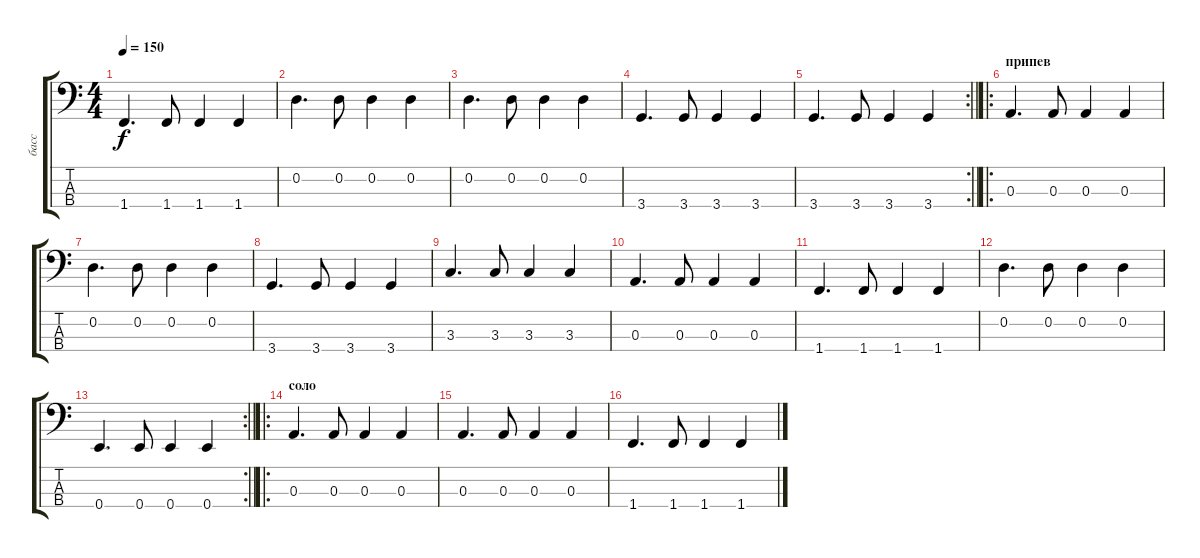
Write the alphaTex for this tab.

\track ("басс" "басс") {instrument electricbasspick}
\staff {score tabs}
\tuning (G2 D2 A1 E1) {hide}
\ts (4 4)
\tempo 150
\clef f4
\ks c
1.4.4{d dy f} 1.4.8 1.4.4 1.4.4 |
0.2.4{d} 0.2.8 0.2.4 0.2.4 |
0.2.4{d} 0.2.8 0.2.4 0.2.4 |
3.4.4{d} 3.4.8 3.4.4 3.4.4 |
\rc 2
\barLineRight lightlight
3.4.4{d} 3.4.8 3.4.4 3.4.4 |
\ro
\section ("" "припев")
0.3.4{d} 0.3.8 0.3.4 0.3.4 |
0.2.4{d} 0.2.8 0.2.4 0.2.4 |
3.4.4{d} 3.4.8 3.4.4 3.4.4 |
3.3.4{d} 3.3.8 3.3.4 3.3.4 |
0.3.4{d} 0.3.8 0.3.4 0.3.4 |
1.4.4{d} 1.4.8 1.4.4 1.4.4 |
0.2.4{d} 0.2.8 0.2.4 0.2.4 |
\rc 2
\barLineRight lightlight
0.4.4{d} 0.4.8 0.4.4 0.4.4 |
\ro
\section ("" "соло")
0.3.4{d} 0.3.8 0.3.4 0.3.4 |
0.3.4{d} 0.3.8 0.3.4 0.3.4 |
1.4.4{d} 1.4.8 1.4.4 1.4.4
